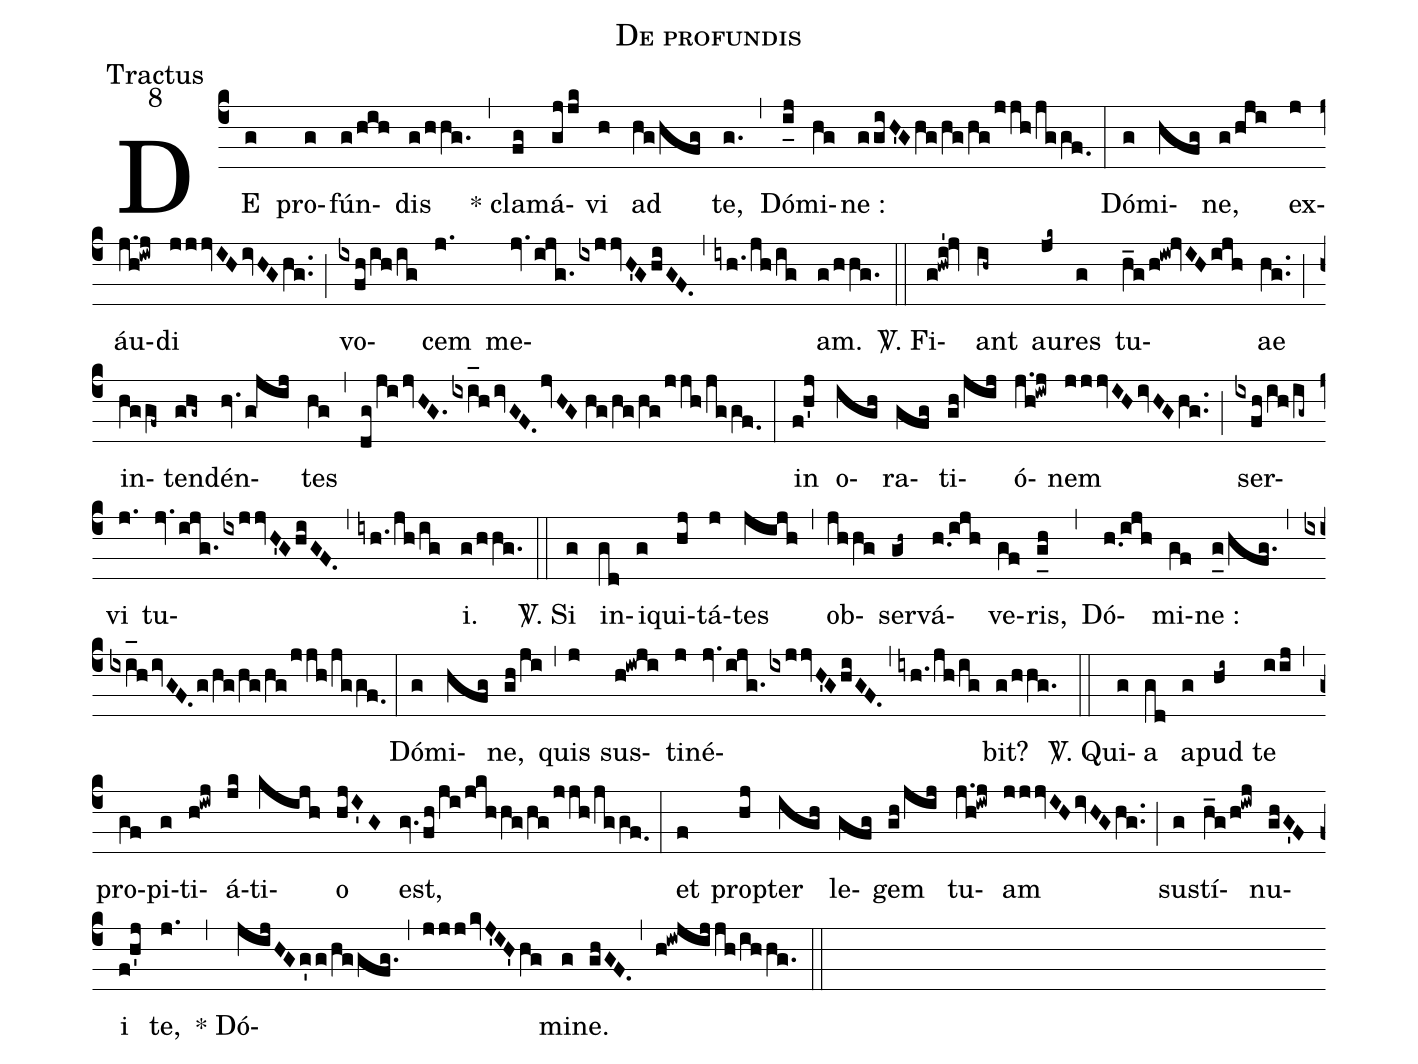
name:De profundis;
office-part:Tractus;
mode:8;
%%
(c4) DE(g) pro(g)fún(g/hih)dis(g/hhg.) (,) * cla(fg)má(gjjk)vi(h) ad(hg/hfg) te,(g.) (,) Dó(i_[uh:l]j)mi(hg)ne :(ggiH'Ghg/hg/hg/jjh/jggf.0) (:) Dó(g)mi(hfg)ne,(g/hji) ex(j)áu(j.h!iwj)di(jjjvIHivHGhg..) (;) vo(ixfh/ih/ig)cem(j.) me(jv.ijg.ixjjvH'GhiGF.)(,)(iyh./jh/ig)am.(g/hhg.) (::)
<sp>V/</sp>. Fi(g!hwi'!jv)ant(ih~) au(jk~)res(g) tu(h_g/h!iw!jvIHijh)ae(hg..) (;) in(hggf~)ten(ghg~)dén(hv.g!jij)tes(hg) (,) (dg/jijvHG.ixi_[oh:h]hivGF.jvHG//hg/hg/hg/jjh/jggf.0) (:) in(f!h'j) o(igh)ra(gfg)ti(gh/jij)ó(j.h!iwj)nem(jjjvIHivHGhg..) (;) ser(ixfh/ih/ig~)vi(j.) tu(jv.ijg.ixjjvH'G/!hiGF.)(,)(iyh./jh/ig)i.(g/hhg.) (::)
<sp>V/</sp>. Si(g) in(gd)i(g)qui(hj)tá(j)tes(jijh) (,) ob(jhhg)ser(gh~)vá(h.0/[-0.5]ijh)ve(gf)ris,(g_[uh:l]h) (,) Dó(h.0/[-0.5]ijh)mi(gf)ne :(g_0[uh:l]/hfg.) (,) (ixi_[oh:h]hivGF.g/hg/hg/hg/jjh/jggf.0) (:) Dó(g)mi(hfg)ne,(gh/ji) (,) quis(j) sus(h!iwji)ti(j)né(jv.ijg.ixjjvH'GhiGF.)(,)(iyh./jh/ig)bit?(g/hhg.) (::)
<sp>V/</sp>. Qui(g)a(gd) a(g)pud(hi~) te(iij) (,) pro(gf)pi(g)ti(h!iwj)á(jk)ti(kijh)o(hjI'G) est,(gv.fh/ji/jkhhg/hg/jjh/jggf.0) (:) et(f) pro(hj)pter(igh) le(gfg)gem(gh/jij) tu(j.h!iwj)am(jjjvIHivHGhg..) (;) sus(g)tí(h_g/h!iwj)nu(ghG'F)i(f!h'j) te,(j.) (,) * Dó(jijHGg'g/hg/!gfg.)(,)(jjjkvJ'IH'hg)mi(g)ne.(ghGF.) (,) (h!iwjijjh/ihhg.) (::)
